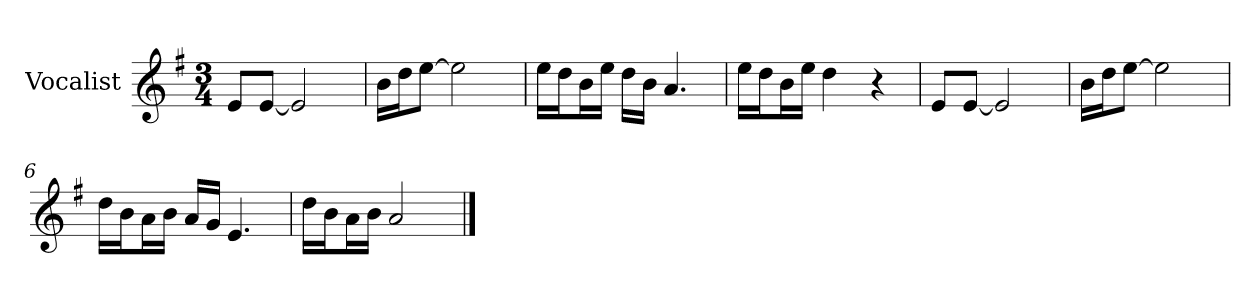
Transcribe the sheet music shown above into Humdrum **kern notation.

**kern
*part1
*staff1
*I"Vocalist
*k[f#]
*G:
*M3/4
=
8eL
[8eJ
2e]
=1
16bLL
16ddJ
[8eeJ
2ee]
=2
16eeLL
16ddJ
16bL
16eeJJ
16ddLL
16bJJ
4.a
=3
16eeLL
16ddJ
16bL
16eeJJ
4dd
4r
=4
8eL
[8eJ
2e]
=5
16bLL
16ddJ
[8eeJ
2ee]
=6
16ddLL
16bJ
16aL
16bJJ
16aLL
16gJJ
4.e
=7
16ddLL
16bJ
16aL
16bJJ
2a
==
*-
